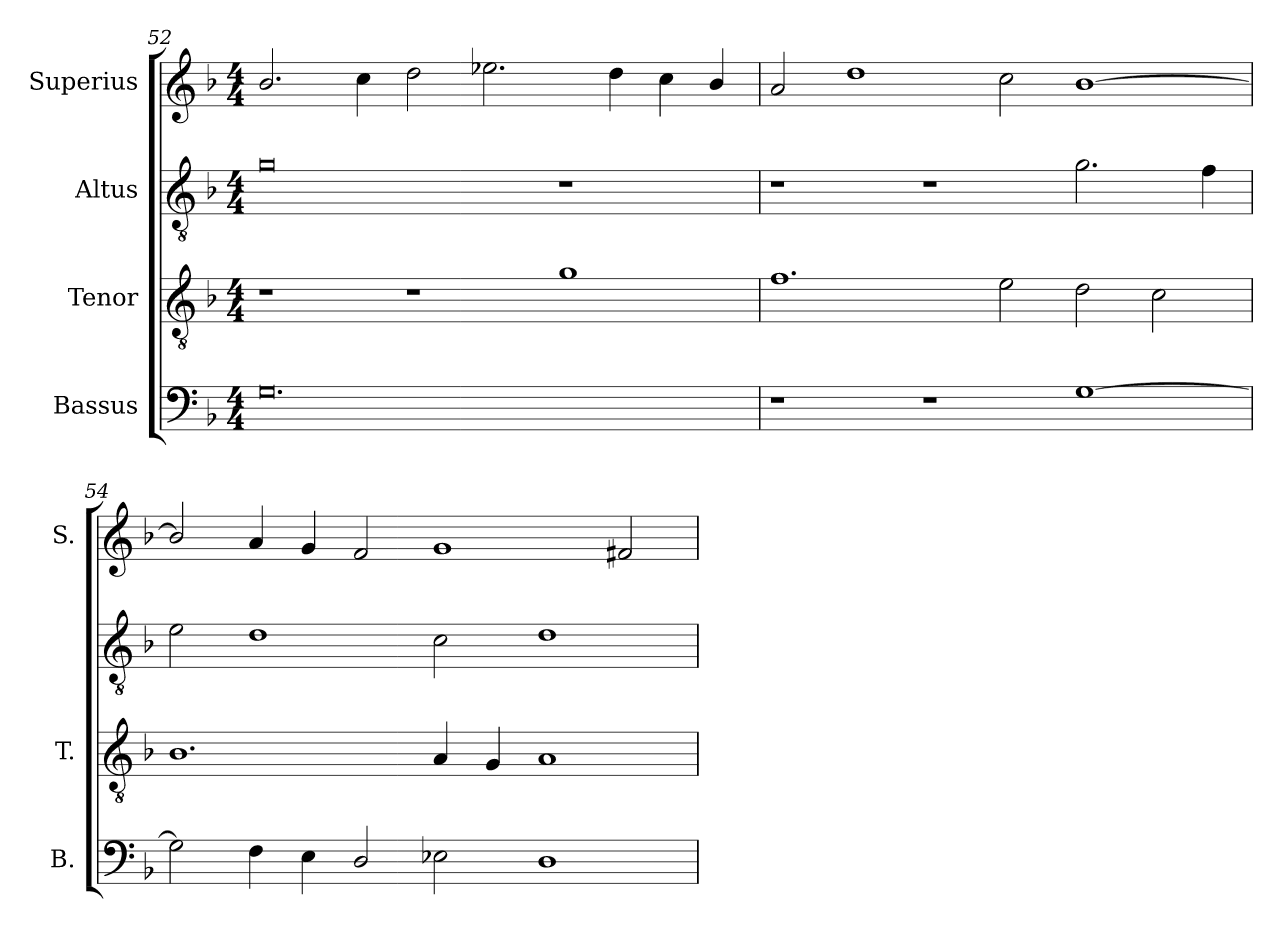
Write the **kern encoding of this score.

**kern	**kern	**kern	**kern
*part4	*part3	*part2	*part1
*staff4	*staff3	*staff2	*staff1
*I"Bassus	*I"Tenor	*I"Altus	*I"Superius
*I'B.	*I'T.	*	*I'S.
!!LO:LB:g=z
*clefF4	*clefGv2	*clefGv2	*clefG2
*	*ITrd7c12	*ITrd7c12	*
*k[b-]	*k[b-]	*k[b-]	*k[b-]
*F:	*F:	*F:	*F:
*M4/4	*M4/4	*M4/4	*M4/4
=52	=52	=52	=52
0.Gi	1r	0Gi	2.b-i/
.	.	.	4cci\
.	1r	.	2ddi\
.	.	.	2.ee-Xi\
.	1Gi	1r	.
.	.	.	4ddi\
.	.	.	4cci\
.	.	.	4b-i/
=53	=53	=53	=53
1r	1.Fi	1r	2ai/
.	.	.	1ddi
1r	.	1r	.
.	2Ei\	.	2cci\
[>1Gi	2Di\	2.Gi\	[<1b-i
.	2Ci\	.	.
.	.	4Fi\	.
=54	=54	=54	=54
2Gi\]	1.BB-i	2Ei\	2b-i/]
4Fi\	.	1Di	4ai/
4Ei\	.	.	4gi/
2Di/	.	.	2fi/
2E-Xi\	4AAi/	2Ci\	1gi
.	4GGi/	.	.
1Di	1AAi	1Di	.
.	.	.	2f#Xi/
=	=	=	=
*-	*-	*-	*-
